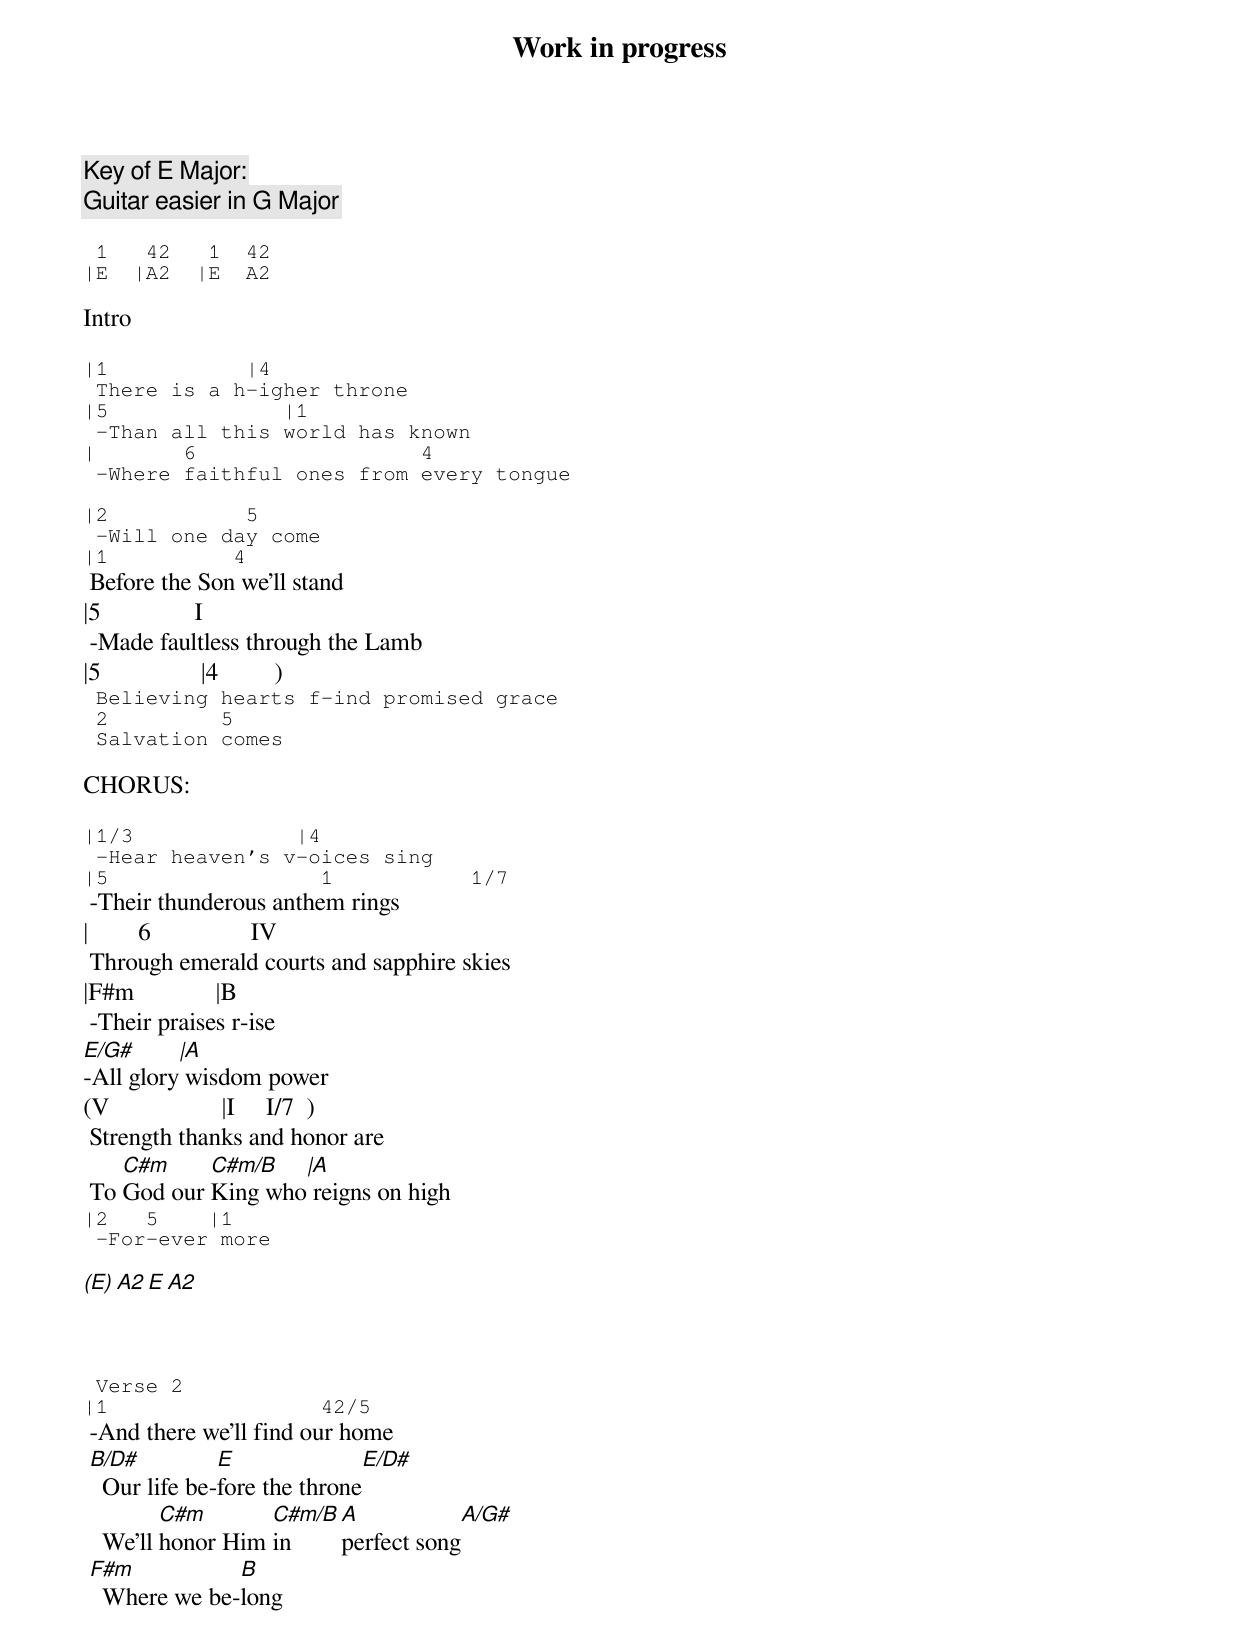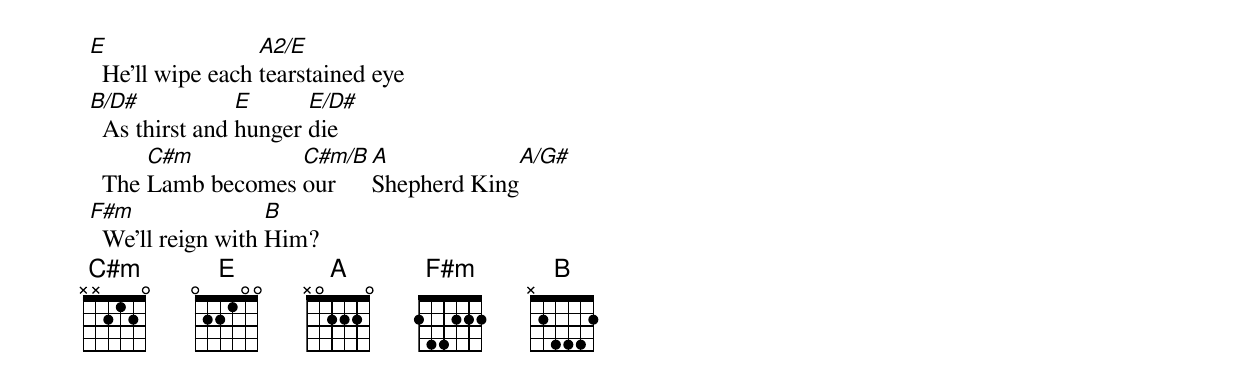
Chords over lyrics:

Work in progress

Key of E Major:
Guitar easier in G Major

 1   42   1  42
|E  |A2  |E  A2

Intro

|1           |4
 There is a h-igher throne
|5              |1
 -Than all this world has known
|       6                  4
 -Where faithful ones from every tongue

|2           5
 -Will one day come
|1          4
 Before the Son we'll stand
|5               I
 -Made faultless through the Lamb
|5                |4         )
 Believing hearts f-ind promised grace
 2         5
 Salvation comes

CHORUS:

|1/3             |4
 -Hear heaven's v-oices sing
|5                 1           1/7
 -Their thunderous anthem rings
|        6                IV
 Through emerald courts and sapphire skies
|F#m             |B
 -Their praises r-ise
E/G#      |A
-All glory wisdom power
(V                  |I     I/7  )
 Strength thanks and honor are
    C#m     C#m/B   |A
 To God our King who reigns on high
|2   5    |1
 -For-ever more

(E)  A2  E  A2

 <page break>

 Verse 2
|1                 42/5
 -And there we'll find our home
 B/D#          E              E/D#
   Our life be-fore the throne
         C#m       C#m/B A           A/G#
   We'll honor Him in    perfect song
 F#m           B
   Where we be-long
 E                 A2/E
   He'll wipe each tearstained eye
 B/D#            E      E/D#
   As thirst and hunger die
       C#m          C#m/B A            A/G#
   The Lamb becomes our   Shepherd King
 F#m                B
   We'll reign with Him?
